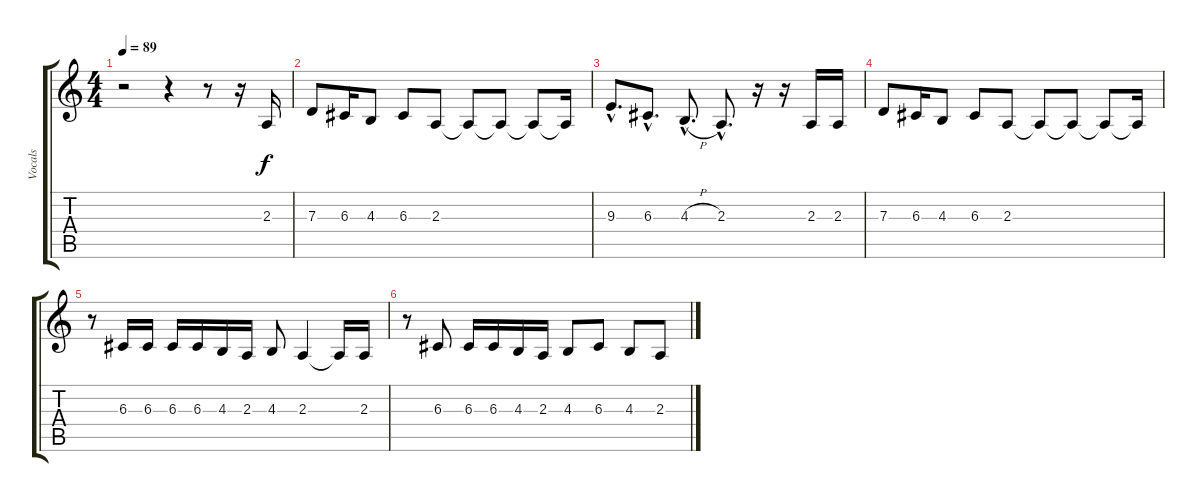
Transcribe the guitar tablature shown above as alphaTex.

\track ("Vocals" "Vocals") {instrument lead2sawtooth}
\staff {score tabs}
\tuning (E4 B3 G3 D3 A2 E2) {hide}
\ts (4 4)
\tempo 89
\clef g2
\ks c
r.2{dy f} r.4 r.8 r.16 2.3.16 |
7.3.8 6.3.16 4.3.8 6.3.8 2.3.8 2.3{t}.8 2.3{t}.8 2.3{t}.8 2.3{t}.16 |
9.3{hac}.8{d} 6.3{hac}.8{d} 4.3{h hac}.8{d} 2.3{hac}.8{d} r.16 r.16 2.3.16 2.3.16 |
7.3.8 6.3.16 4.3.8 6.3.8 2.3.8 2.3{t}.8 2.3{t}.8 2.3{t}.8 2.3{t}.16 |
r.8 6.3.16 6.3.16 6.3.16 6.3.16 4.3.16 2.3.16 4.3.8 2.3.4 2.3{t}.16 2.3.16 |
r.8 6.3.8 6.3.16 6.3.16 4.3.16 2.3.16 4.3.8 6.3.8 4.3.8 2.3.8
